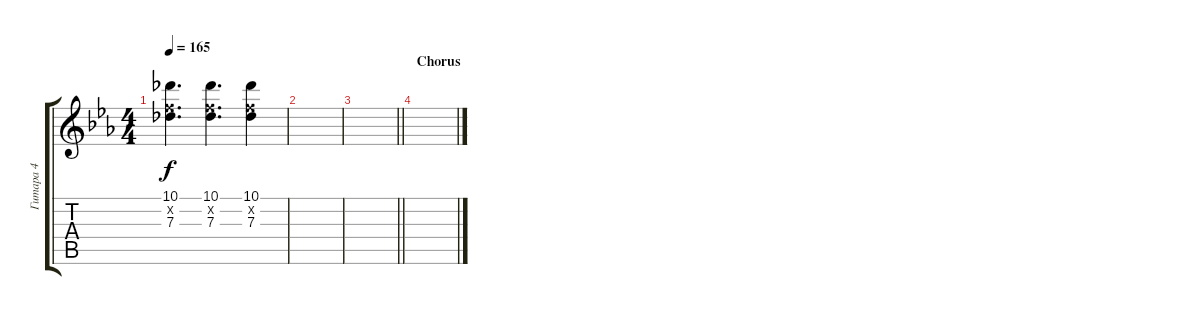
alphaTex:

\track ("Гитара 4" "Гитара 4") {instrument distortionguitar}
\staff {score tabs}
\tuning (Eb4 Bb3 Gb3 Db3 Ab2 Db2) {hide}
\ts (4 4)
\tempo 165
\clef g2
\ks cminor
(10.1 7.2{x} 7.3).4{d dy f} (10.1 7.2{x} 7.3).4{d} (10.1 7.2{x} 7.3).4 |
|
\barLineRight lightlight
|
\section ("" "Chorus")
